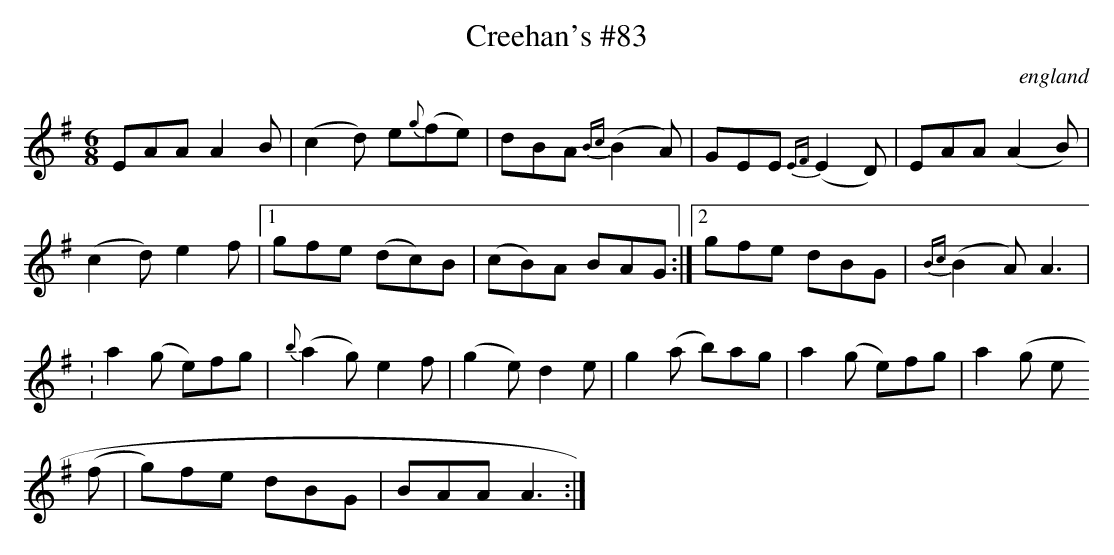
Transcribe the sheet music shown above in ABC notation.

X:1
T:Creehan's #83
O:england
M:6/8
L:1/8
K:Em
EAA A2 B | (c2 d) e{g}(fe) |dBA {Bc}(B2A) | GEE {EF}(E2D) | EAA (A2 B) |
(c2d)e2f |1 gfe (dc)B | (cB)A BAG :|2 gfe dBG | {Bc}(B2A) A3|
:a2(g e)fg | {b}(a2g) e2f | (g2e) d2e | g2(a b)ag | a2 (g e)fg | a2(g e
2)(f |  g)fe dBG | BAA A3 :|
